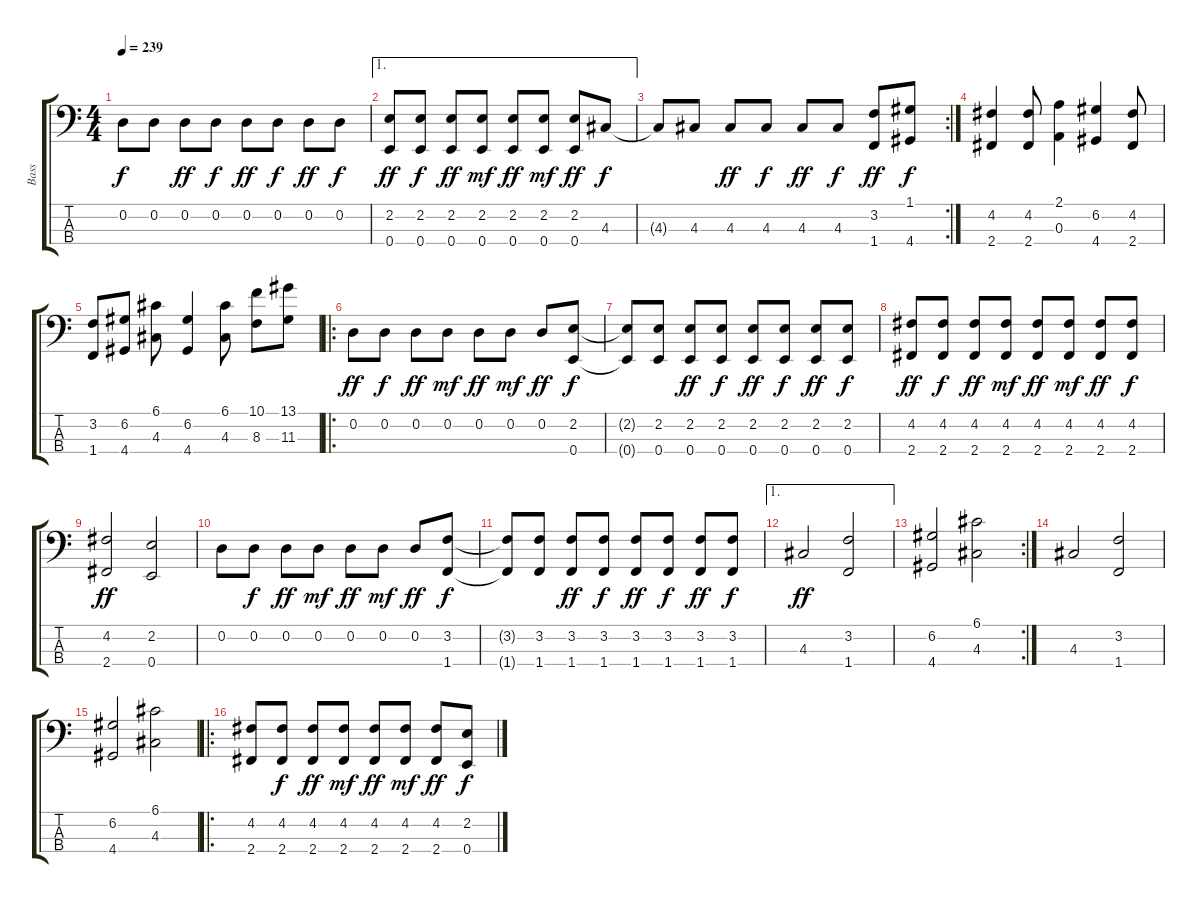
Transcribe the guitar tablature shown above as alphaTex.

\track ("Bass" "Bass") {instrument electricbasspick}
\staff {score tabs}
\tuning (G2 D2 A1 E1) {hide}
\ts (4 4)
\tempo 239
\clef f4
\ks c
0.2{t}.8{dy f} 0.2.8 0.2.8{dy ff} 0.2.8{dy f} 0.2.8{dy ff} 0.2.8{dy f} 0.2.8{dy ff} 0.2.8{dy f} |
\ae 1
(2.2 0.4).8{dy ff} (2.2 0.4).8{dy f} (2.2 0.4).8{dy ff} (2.2 0.4).8{dy mf} (2.2 0.4).8{dy ff} (2.2 0.4).8{dy mf} (2.2 0.4).8{dy ff} 4.3.8{dy f} |
\rc 2
4.3{t}.8 4.3.8 4.3.8{dy ff} 4.3.8{dy f} 4.3.8{dy ff} 4.3.8{dy f} (3.2 1.4).8{dy ff} (1.1 4.4).8{dy f} |
(4.2 2.4).4 (4.2 2.4).8 (2.1 0.3).4 (6.2 4.4).4 (4.2 2.4).8 |
(3.2 1.4).8 (6.2 4.4).8 (6.1 4.3).8 (6.2 4.4).4 (6.1 4.3).8 (10.1 8.3).8 (13.1 11.3).8 |
\ro
0.2.8{dy ff} 0.2.8{dy f} 0.2.8{dy ff} 0.2.8{dy mf} 0.2.8{dy ff} 0.2.8{dy mf} 0.2.8{dy ff} (2.2 0.4).8{dy f} |
(2.2{t} 0.4{t}).8 (2.2 0.4).8 (2.2 0.4).8{dy ff} (2.2 0.4).8{dy f} (2.2 0.4).8{dy ff} (2.2 0.4).8{dy f} (2.2 0.4).8{dy ff} (2.2 0.4).8{dy f} |
(4.2 2.4).8{dy ff} (4.2 2.4).8{dy f} (4.2 2.4).8{dy ff} (4.2 2.4).8{dy mf} (4.2 2.4).8{dy ff} (4.2 2.4).8{dy mf} (4.2 2.4).8{dy ff} (4.2 2.4).8{dy f} |
(4.2 2.4).2{dy ff} (2.2 0.4).2 |
0.2.8 0.2.8{dy f} 0.2.8{dy ff} 0.2.8{dy mf} 0.2.8{dy ff} 0.2.8{dy mf} 0.2.8{dy ff} (3.2 1.4).8{dy f} |
(3.2{t} 1.4{t}).8 (3.2 1.4).8 (3.2 1.4).8{dy ff} (3.2 1.4).8{dy f} (3.2 1.4).8{dy ff} (3.2 1.4).8{dy f} (3.2 1.4).8{dy ff} (3.2 1.4).8{dy f} |
\ae 1
4.3.2{dy ff} (3.2 1.4).2 |
\rc 2
(6.2 4.4).2 (6.1 4.3).2 |
4.3.2 (3.2 1.4).2 |
(6.2 4.4).2 (6.1 4.3).2 |
\ro
(4.2 2.4).8 (4.2 2.4).8{dy f} (4.2 2.4).8{dy ff} (4.2 2.4).8{dy mf} (4.2 2.4).8{dy ff} (4.2 2.4).8{dy mf} (4.2 2.4).8{dy ff} (2.2 0.4).8{dy f}
